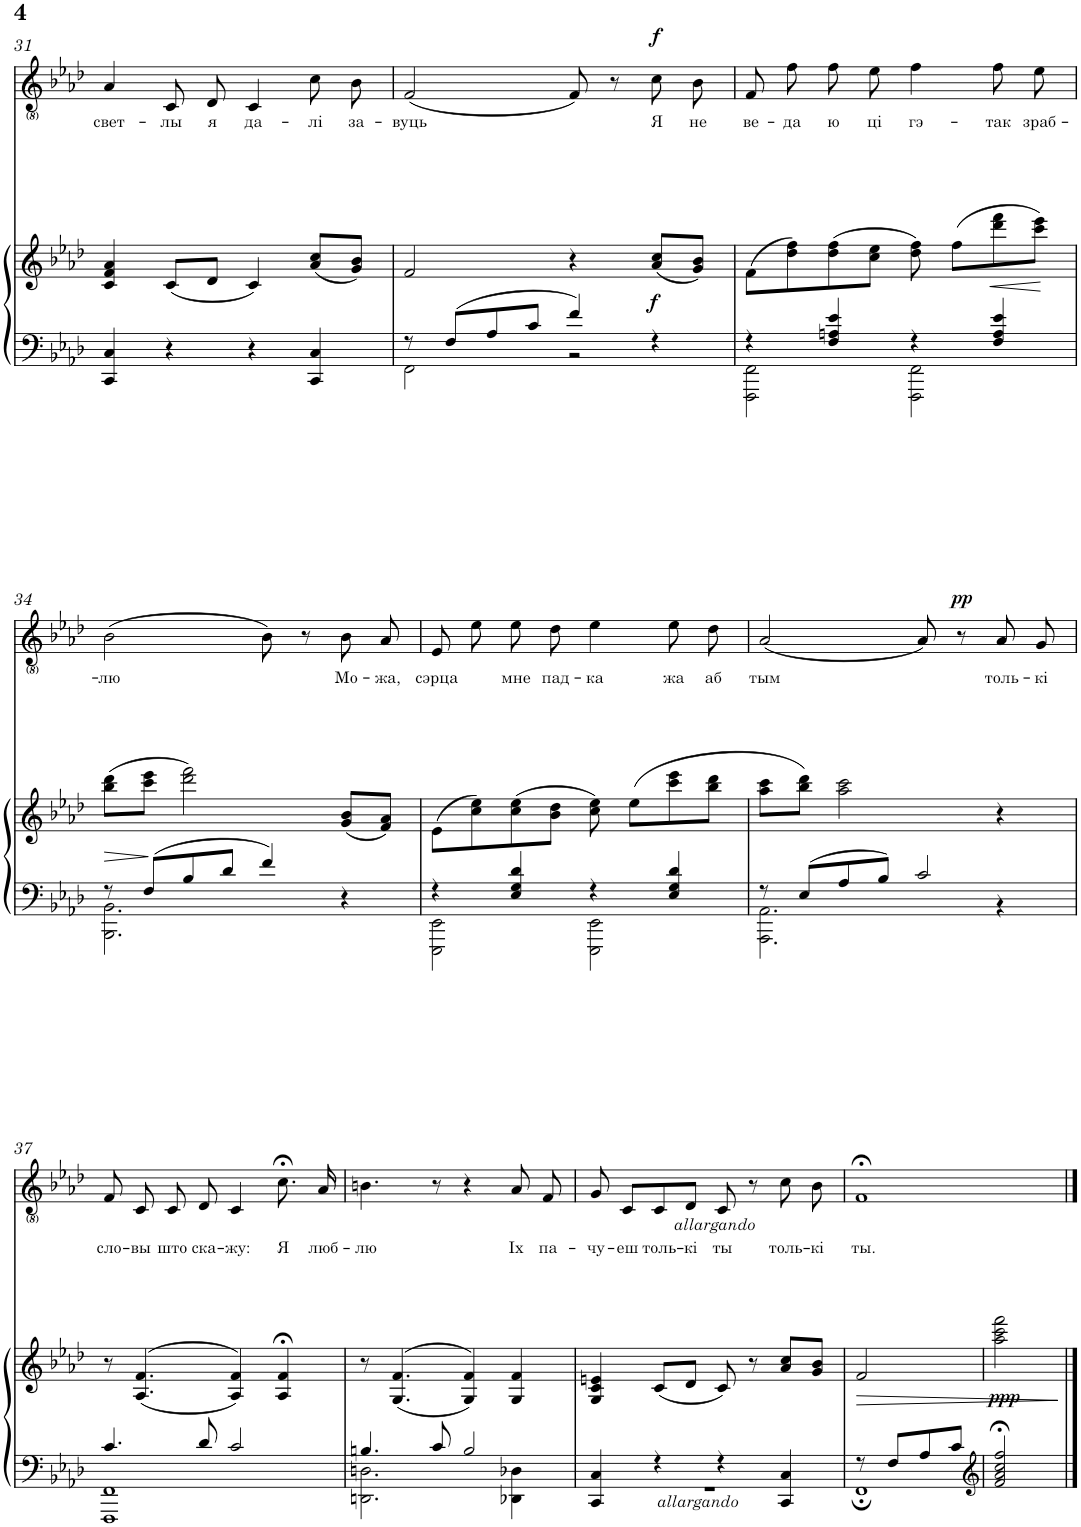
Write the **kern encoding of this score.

**kern	**kern	**dynam	**kern	**text	**dynam
*part2	*part2	*part2	*part1	*part1	*part1
*staff3	*staff2	*staff2/3	*staff1	*staff1	*staff1
*I"Piano	*	*	*I"Voice	*	*
*I'Pno	*	*	*	*	*
!!LO:PB:g=z
*clefF4	*clefG2	*	*clefG2	*	*
*k[b-e-a-d-]	*k[b-e-a-d-]	*	*k[b-e-a-d-]	*	*
*M4/4	*M4/4	*	*M4/4	*	*
=31	=31	=31	=31	=31	=31
!	!	!	!	!LO:LY:b	!
4CC/ 4C/	4c/ 4f/ 4a-/	.	4a-/	свет-	.
!	!	!	!	!LO:LY:b	!
4r	(8c/L	.	8c/	-лы	.
!	!	!	!	!LO:LY:b	!
.	8d-/J	.	8d-/	я	.
!	!	!	!	!LO:LY:b	!
4r	4c/)	.	4c/	да-	.
!	!	!	!	!LO:LY:b	!
4CC/ 4C/	(8a-/ 8cc/L	.	8cc\	-лі	.
!	!	!	!	!LO:LY:b	!
.	8g/ 8b-/J)	.	8b-\	за-	.
=32	=32	=32	=32	=32	=32
*^	*	*	*	*	*
!	!	!	!	!	!LO:LY:b	!
8r	2FF\	2f/	.	(2f/	-вуць	.
8F/L	.	.	.	.	.	.
8A-/	.	.	.	.	.	.
8c/J	.	.	.	.	.	.
4f/	2r	4r	.	8f/)	.	.
.	.	.	.	8r	.	.
!	!	!	!LO:DY:b	!	!LO:LY:b	!LO:DY:a
4r	.	(8a-/ 8cc/L	f	8cc\	Я	f
!	!	!	!	!	!LO:LY:b	!
.	.	8g/ 8b-/J)	.	8b-\	не	.
=33	=33	=33	=33	=33	=33	=33
!	!	!	!	!	!LO:LY:b	!
4r	2FFF\ 2FF\	(8f\L	.	8f/	ве-	.
!	!	!	!	!	!LO:LY:b	!
.	.	8dd-\ 8ff\)	.	8ff\	-да	.
!	!	!	!	!	!LO:LY:b	!
4F/ 4An/ 4e-/	.	(8dd-\ 8ff\	.	8ff\	ю	.
!	!	!	!	!	!LO:LY:b	!
.	.	8cc\ 8ee-\J	.	8ee-\	ці	.
!	!	!	!	!	!LO:LY:b	!
4r	2FFF\ 2FF\	8dd-\ 8ff\)	.	4ff\	гэ-	.
.	.	(8ff\L	.	.	.	.
!	!	!	!	!	!LO:LY:b	!
4F/ 4A/ 4e-/	.	8ddd-\ 8fff\	.	8ff\	-так	.
!	!	!	!	!	!LO:LY:b	!
.	.	8ccc\ 8eee-\J)	.	8ee-\	зраб-	.
!!LO:LB:g=z
=34	=34	=34	=34	=34	=34	=34
!	!	!	!LO:HP:b	!	!LO:LY:b	!
8r	2.BBB-\ 2.BB-\	(8bb-\ 8ddd-\L	>	(2b-\	-лю	.
8F/L	.	8ccc\ 8eee-\J	.	.	.	.
8B-/	.	2ddd-\ 2fff\)	]	.	.	.
8d-/J	.	.	.	.	.	.
4f/	.	.	.	8b-\)	.	.
.	.	.	.	8r	.	.
!	!	!	!	!	!LO:LY:b	!
4r	4ryy	(8g/ 8b-/L	.	8b-\	Мо-	.
!	!	!	!	!	!LO:LY:b	!
.	.	8f/ 8a-/J)	.	8a-/	-жа,	.
=35	=35	=35	=35	=35	=35	=35
!	!	!	!	!	!LO:LY:b	!
4r	2EEE-\ 2EE-\	(8e-\L	.	8e-/	сэрца	.
.	.	8cc\ 8ee-\)	.	8ee-\	.	.
!	!	!	!	!	!LO:LY:b	!
4E-/ 4G/ 4d-/	.	(8cc\ 8ee-\	.	8ee-\	мне	.
!	!	!	!	!	!LO:LY:b	!
.	.	8b-\ 8dd-\J	.	8dd-\	пад-	.
!	!	!	!	!	!LO:LY:b	!
4r	2EEE-\ 2EE-\	8cc\ 8ee-\)	.	4ee-\	-ка	.
.	.	(8ee-\L	.	.	.	.
!	!	!	!	!	!LO:LY:b	!
4E-/ 4G/ 4d-/	.	8ccc\ 8eee-\	.	8ee-\	жа	.
!	!	!	!	!	!LO:LY:b	!
.	.	8bb-\ 8ddd-\J	.	8dd-\	аб	.
=36	=36	=36	=36	=36	=36	=36
!	!	!	!	!	!LO:LY:b	!
8r	2.AAA-\ 2.AA-\	8aa-\ 8ccc\L	.	(2a-/	тым	.
8E-/L	.	8bb-\ 8ddd-\J)	.	.	.	.
8A-/	.	2aa-\ 2ccc\	.	.	.	.
8B-/J	.	.	.	.	.	.
2c/	.	.	.	8a-/)	.	.
!	!	!	!	!	!	!LO:DY:a
.	.	.	.	8r	.	pp
!	!	!	!	!	!LO:LY:b	!
.	4r	4r	.	8a-/	толь-	.
!	!	!	!	!	!LO:LY:b	!
.	.	.	.	8g/	-кі	.
!!LO:LB:g=z
=37	=37	=37	=37	=37	=37	=37
!	!	!	!	!	!LO:LY:b	!
4.c/	1FFF 1FF	8r	.	8f/	сло-	.
!	!	!	!	!	!LO:LY:b	!
.	.	((>4.A-/ 4.f/	.	8c/	-вы	.
!	!	!	!	!	!LO:LY:b	!
.	.	.	.	8c/	што	.
!	!	!	!	!	!LO:LY:b	!
8d-/	.	.	.	8d-/	ска-	.
!	!	!	!	!	!LO:LY:b	!
2c/	.	4A-/ 4f/))	.	4c/	-жу:	.
!	!	!	!	!	!LO:LY:b	!
.	.	4A-/;< 4f/;<	.	8.cc;<\	Я	.
!	!	!	!	!	!LO:LY:b	!
.	.	.	.	16a-/	люб-	.
=38	=38	=38	=38	=38	=38	=38
!	!	!	!	!	!LO:LY:b	!
4.Bn/	2.DDn\ 2.Dn\	8r	.	4.bn\	-лю	.
.	.	((>4.G/ 4.f/	.	.	.	.
8c/	.	.	.	8r	.	.
2B/	.	4G/ 4f/))	.	4r	.	.
!	!	!	!	!	!LO:LY:b	!
.	4DD-X\ 4D-X\	4G/ 4f/	.	8a-/	Іх	.
!	!	!	!	!	!LO:LY:b	!
.	.	.	.	8f/	па-	.
=39	=39	=39	=39	=39	=39	=39
!LO:TX:b:i:t=allargando	!	!	!	!	!	!
!	!	!	!	!	!LO:LY:b	!
4CC/ 4C/	1r	4G/ 4c/ 4en/	.	8g/	-чу-	.
!	!	!	!	!	!LO:LY:b	!
.	.	.	.	8c/L	-еш	.
!	!	!	!	!	!LO:LY:b	!
4r	.	(8c/L	.	8c/	толь-	.
!	!	!	!	!LO:TX:b:i:t=allargando	!	!
!	!	!	!	!	!LO:LY:b	!
.	.	8d-/J	.	8d-/J	-кі	.
!	!	!	!	!	!LO:LY:b	!
4r	.	8c/)	.	8c/	ты	.
.	.	8r	.	8r	.	.
!	!	!	!	!	!LO:LY:b	!
4CC/ 4C/	.	8a-/ 8cc/L	.	8cc\	толь-	.
!	!	!	!	!	!LO:LY:b	!
.	.	8g/ 8b-/J	.	8b-\	-кі	.
=40	=40	=40	=40	=40	=40	=40
!	!	!	!LO:HP:b	!	!LO:LY:b	!
8r	1FF;	2f/	>	1f;<	ты.	.
8F/L	.	.	.	.	.	.
8A-/	.	.	.	.	.	.
8c/J	.	.	.	.	.	.
*clefG2	*	*	*	*	*	*
!	!	!	!LO:DY:b	!	!	!
2f/;< 2a-/;< 2cc/;< 2ff/;<	.	2aa-\ 2ccc\ 2fff\	ppp	.	.	.
*v	*v	*	*	*	*	*
.	.	]	.	.	.
==	==	==	==	==	==
*-	*-	*-	*-	*-	*-
